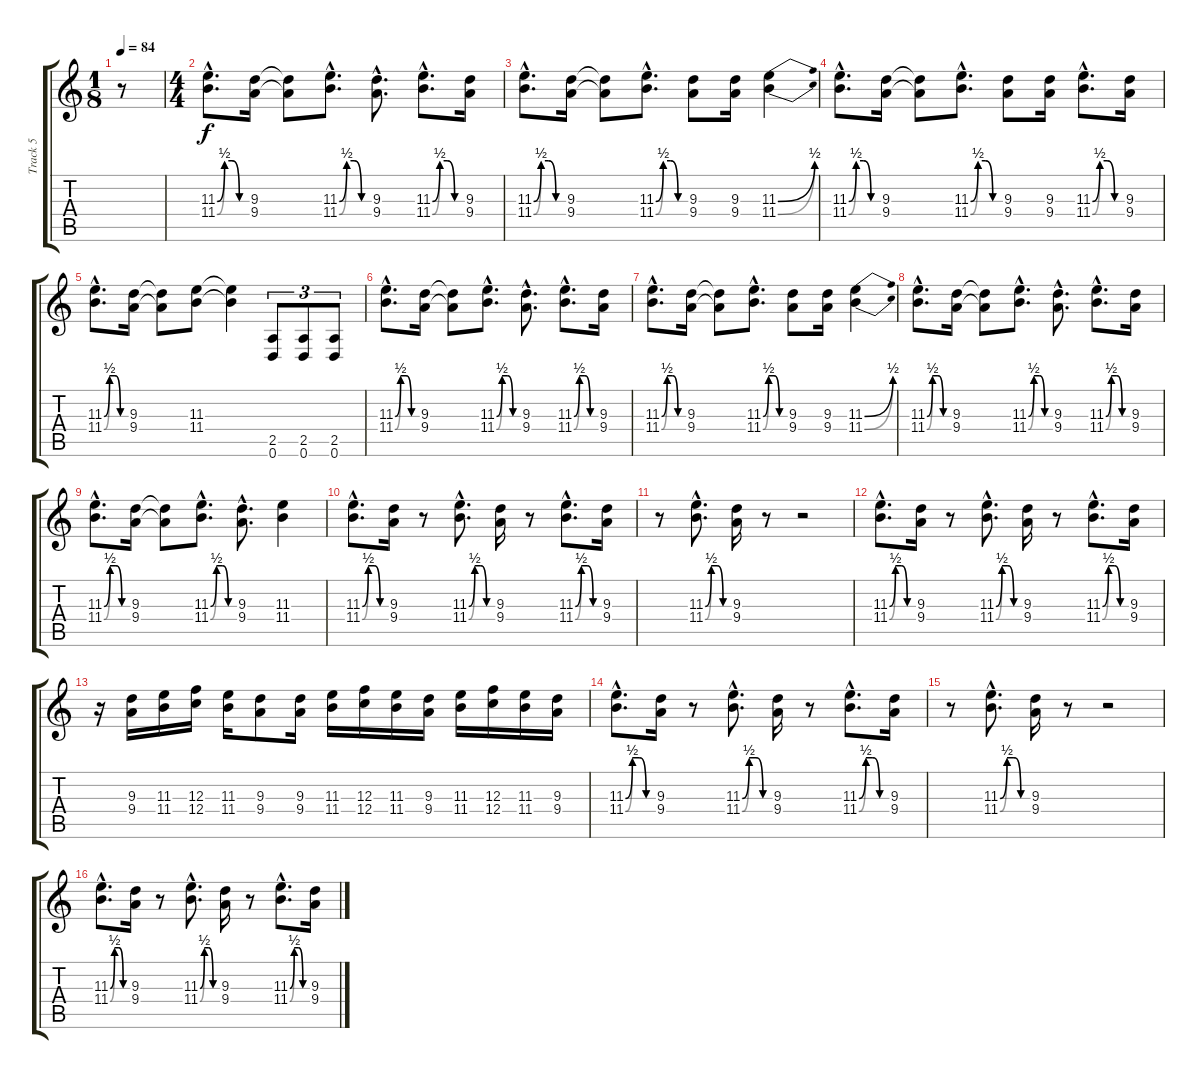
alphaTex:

\track ("Track 5" "Track 5") {instrument distortionguitar}
\staff {score tabs}
\tuning (D4 A3 F3 C3 G2 D2) {hide}
\ts (1 8)
\tempo 84
\clef g2
\ks c
r.8{dy f instrument distortionguitar} |
\ts (4 4)
(11.3{be (custom 0 0 15 2 30 2 45 0 60 0) hac} 11.4{be (custom 0 0 15 2 30 2 45 0 60 0) hac}).8{d} (9.3 9.4).16 (9.3{t} 9.4{t}).8 (11.3{be (custom 0 0 15 2 30 2 45 0 60 0) hac} 11.4{be (custom 0 0 15 2 30 2 45 0 60 0) hac}).8{d} (9.3{hac} 9.4{hac}).8{d} (11.3{be (custom 0 0 15 2 30 2 45 0 60 0) hac} 11.4{be (custom 0 0 15 2 30 2 45 0 60 0) hac}).8{d} (9.3 9.4).16 |
(11.3{be (custom 0 0 15 2 30 2 45 0 60 0) hac} 11.4{be (custom 0 0 15 2 30 2 45 0 60 0) hac}).8{d} (9.3 9.4).16 (9.3{t} 9.4{t}).8 (11.3{be (custom 0 0 15 2 30 2 45 0 60 0) hac} 11.4{be (custom 0 0 15 2 30 2 45 0 60 0) hac}).8{d} (9.3 9.4).8 (9.3 9.4).16 (11.3{be (bend 0 0 60 2)} 11.4{be (bend 0 0 60 2)}).4 |
(11.3{be (custom 0 0 15 2 30 2 45 0 60 0) hac} 11.4{be (custom 0 0 15 2 30 2 45 0 60 0) hac}).8{d} (9.3 9.4).16 (9.3{t} 9.4{t}).8 (11.3{be (custom 0 0 15 2 30 2 45 0 60 0) hac} 11.4{be (custom 0 0 15 2 30 2 45 0 60 0) hac}).8{d} (9.3 9.4).8 (9.3 9.4).16 (11.3{be (custom 0 0 15 2 30 2 45 0 60 0) hac} 11.4{be (custom 0 0 15 2 30 2 45 0 60 0) hac}).8{d} (9.3 9.4).16 |
(11.3{be (custom 0 0 15 2 30 2 45 0 60 0) hac} 11.4{be (custom 0 0 15 2 30 2 45 0 60 0) hac}).8{d} (9.3 9.4).16 (9.3{t} 9.4{t}).8 (11.3 11.4).8 (11.3{t} 11.4{t}).4 (2.5 0.6).8{tu (3 2)} (2.5 0.6).8{tu (3 2)} (2.5 0.6).8{tu (3 2)} |
(11.3{be (custom 0 0 15 2 30 2 45 0 60 0) hac} 11.4{be (custom 0 0 15 2 30 2 45 0 60 0) hac}).8{d} (9.3 9.4).16 (9.3{t} 9.4{t}).8 (11.3{be (custom 0 0 15 2 30 2 45 0 60 0) hac} 11.4{be (custom 0 0 15 2 30 2 45 0 60 0) hac}).8{d} (9.3{hac} 9.4{hac}).8{d} (11.3{be (custom 0 0 15 2 30 2 45 0 60 0) hac} 11.4{be (custom 0 0 15 2 30 2 45 0 60 0) hac}).8{d} (9.3 9.4).16 |
(11.3{be (custom 0 0 15 2 30 2 45 0 60 0) hac} 11.4{be (custom 0 0 15 2 30 2 45 0 60 0) hac}).8{d} (9.3 9.4).16 (9.3{t} 9.4{t}).8 (11.3{be (custom 0 0 15 2 30 2 45 0 60 0) hac} 11.4{be (custom 0 0 15 2 30 2 45 0 60 0) hac}).8{d} (9.3 9.4).8 (9.3 9.4).16 (11.3{be (bend 0 0 60 2)} 11.4{be (bend 0 0 60 2)}).4 |
(11.3{be (custom 0 0 15 2 30 2 45 0 60 0) hac} 11.4{be (custom 0 0 15 2 30 2 45 0 60 0) hac}).8{d} (9.3 9.4).16 (9.3{t} 9.4{t}).8 (11.3{be (custom 0 0 15 2 30 2 45 0 60 0) hac} 11.4{be (custom 0 0 15 2 30 2 45 0 60 0) hac}).8{d} (9.3{hac} 9.4{hac}).8{d} (11.3{be (custom 0 0 15 2 30 2 45 0 60 0) hac} 11.4{be (custom 0 0 15 2 30 2 45 0 60 0) hac}).8{d} (9.3 9.4).16 |
(11.3{be (custom 0 0 15 2 30 2 45 0 60 0) hac} 11.4{be (custom 0 0 15 2 30 2 45 0 60 0) hac}).8{d} (9.3 9.4).16 (9.3{t} 9.4{t}).8 (11.3{be (custom 0 0 15 2 30 2 45 0 60 0) hac} 11.4{be (custom 0 0 15 2 30 2 45 0 60 0) hac}).8{d} (9.3{hac} 9.4{hac}).8{d} (11.3 11.4).4 |
(11.3{be (custom 0 0 15 2 30 2 45 0 60 0) hac} 11.4{be (custom 0 0 15 2 30 2 45 0 60 0) hac}).8{d} (9.3 9.4).16 r.8 (11.3{be (custom 0 0 15 2 30 2 45 0 60 0) hac} 11.4{be (custom 0 0 15 2 30 2 45 0 60 0) hac}).8{d} (9.3 9.4).16 r.8 (11.3{be (custom 0 0 15 2 30 2 45 0 60 0) hac} 11.4{be (custom 0 0 15 2 30 2 45 0 60 0) hac}).8{d} (9.3 9.4).16 |
r.8 (11.3{be (custom 0 0 15 2 30 2 45 0 60 0) hac} 11.4{be (custom 0 0 15 2 30 2 45 0 60 0) hac}).8{d} (9.3 9.4).16 r.8 r.2 |
(11.3{be (custom 0 0 15 2 30 2 45 0 60 0) hac} 11.4{be (custom 0 0 15 2 30 2 45 0 60 0) hac}).8{d} (9.3 9.4).16 r.8 (11.3{be (custom 0 0 15 2 30 2 45 0 60 0) hac} 11.4{be (custom 0 0 15 2 30 2 45 0 60 0) hac}).8{d} (9.3 9.4).16 r.8 (11.3{be (custom 0 0 15 2 30 2 45 0 60 0) hac} 11.4{be (custom 0 0 15 2 30 2 45 0 60 0) hac}).8{d} (9.3 9.4).16 |
r.16 (9.3 9.4).16 (11.3 11.4).16 (12.3 12.4).16 (11.3 11.4).16 (9.3 9.4).8 (9.3 9.4).16 (11.3 11.4).16 (12.3 12.4).16 (11.3 11.4).16 (9.3 9.4).16 (11.3 11.4).16 (12.3 12.4).16 (11.3 11.4).16 (9.3 9.4).16 |
(11.3{be (custom 0 0 15 2 30 2 45 0 60 0) hac} 11.4{be (custom 0 0 15 2 30 2 45 0 60 0) hac}).8{d} (9.3 9.4).16 r.8 (11.3{be (custom 0 0 15 2 30 2 45 0 60 0) hac} 11.4{be (custom 0 0 15 2 30 2 45 0 60 0) hac}).8{d} (9.3 9.4).16 r.8 (11.3{be (custom 0 0 15 2 30 2 45 0 60 0) hac} 11.4{be (custom 0 0 15 2 30 2 45 0 60 0) hac}).8{d} (9.3 9.4).16 |
r.8 (11.3{be (custom 0 0 15 2 30 2 45 0 60 0) hac} 11.4{be (custom 0 0 15 2 30 2 45 0 60 0) hac}).8{d} (9.3 9.4).16 r.8 r.2 |
(11.3{be (custom 0 0 15 2 30 2 45 0 60 0) hac} 11.4{be (custom 0 0 15 2 30 2 45 0 60 0) hac}).8{d} (9.3 9.4).16 r.8 (11.3{be (custom 0 0 15 2 30 2 45 0 60 0) hac} 11.4{be (custom 0 0 15 2 30 2 45 0 60 0) hac}).8{d} (9.3 9.4).16 r.8 (11.3{be (custom 0 0 15 2 30 2 45 0 60 0) hac} 11.4{be (custom 0 0 15 2 30 2 45 0 60 0) hac}).8{d} (9.3 9.4).16
